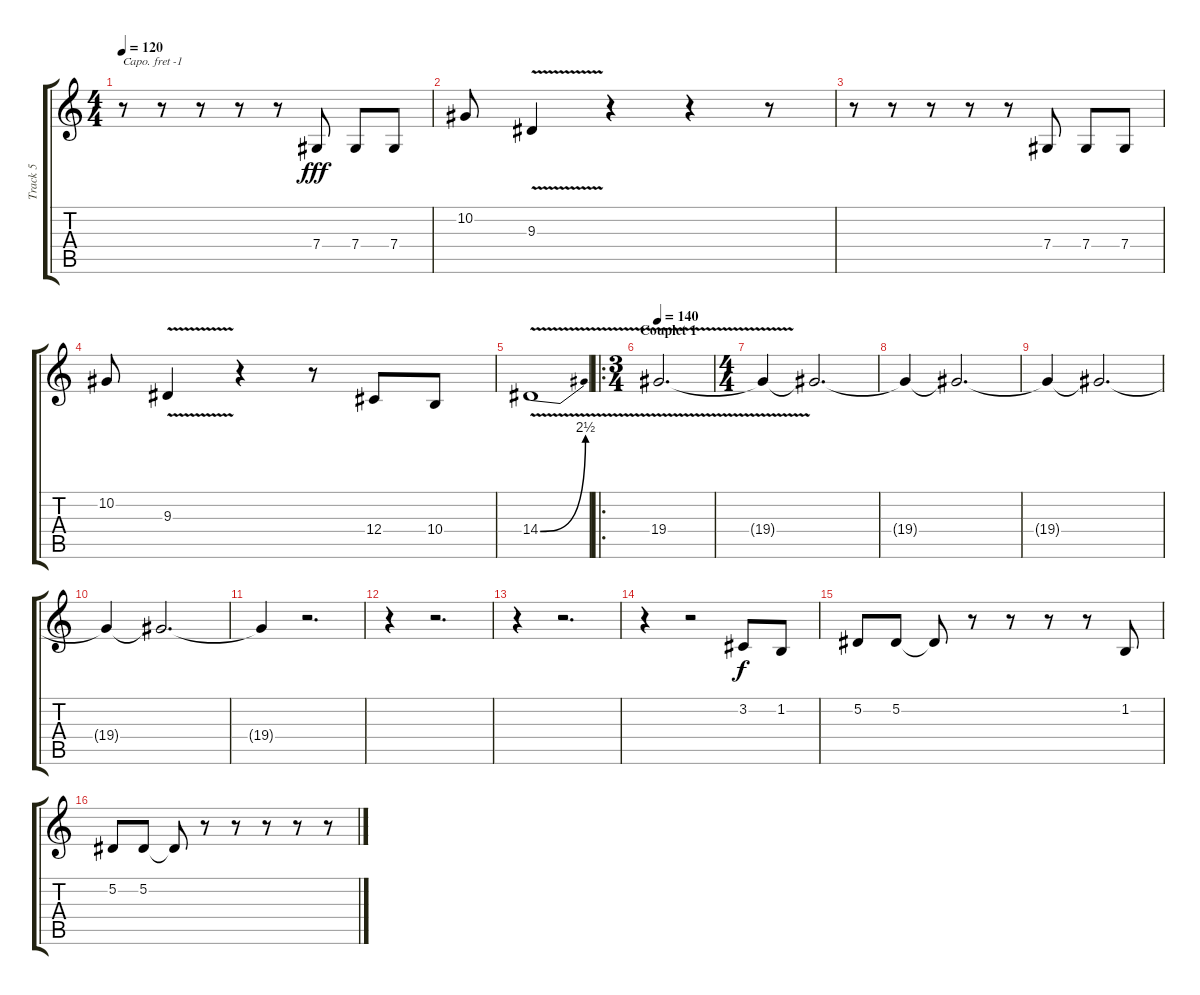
\track ("Track 5" "Track 5") {instrument flute}
\staff {score tabs}
\capo -1
\tuning (E4 B3 G3 D3 A2 E2) {hide}
\ts (4 4)
\tempo 120
\clef g2
\ks c
r.8{dy fff} r.8 r.8 r.8 r.8 7.4.8 7.4.8 7.4.8 |
10.2.8 9.3{v}.4 r.4 r.4 r.8 |
r.8 r.8 r.8 r.8 r.8 7.4.8 7.4.8 7.4.8 |
10.2.8 9.3{v}.4 r.4 r.8 12.4.8 10.4.8 |
14.4{be (bend 0 0 60 10) v}.1 |
\ro
\ts (3 4)
\section ("" "Couplet 1")
\tempo 140
19.4{v}.2{d} |
\ts (4 4)
19.4{t}.4 19.4{t}.2{d} |
19.4{t}.4 19.4{t}.2{d} |
19.4{t}.4 19.4{t}.2{d} |
19.4{t}.4 19.4{t}.2{d} |
19.4{t}.4 r.2{d} |
r.4 r.2{d} |
r.4 r.2{d} |
r.4 r.2 3.2.8{dy f} 1.2.8 |
5.2.8 5.2.8 5.2{t}.8 r.8 r.8 r.8 r.8 1.2.8 |
5.2.8 5.2.8 5.2{t}.8 r.8 r.8 r.8 r.8 r.8
